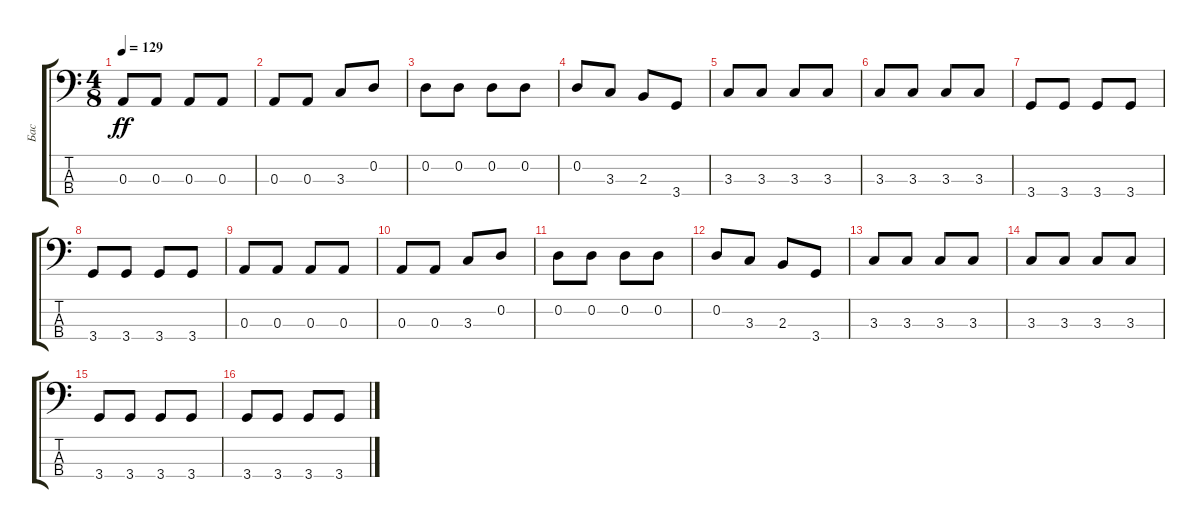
\track ("Бас" "Бас") {instrument electricbasspick}
\staff {score tabs}
\tuning (G2 D2 A1 E1) {hide}
\ts (4 8)
\tempo 129
\clef f4
\ks c
0.3.8{dy ff} 0.3.8 0.3.8 0.3.8 |
0.3.8 0.3.8 3.3.8 0.2.8 |
0.2.8 0.2.8 0.2.8 0.2.8 |
0.2.8 3.3.8 2.3.8 3.4.8 |
3.3.8 3.3.8 3.3.8 3.3.8 |
3.3.8 3.3.8 3.3.8 3.3.8 |
3.4.8 3.4.8 3.4.8 3.4.8 |
3.4.8 3.4.8 3.4.8 3.4.8 |
0.3.8 0.3.8 0.3.8 0.3.8 |
0.3.8 0.3.8 3.3.8 0.2.8 |
0.2.8 0.2.8 0.2.8 0.2.8 |
0.2.8 3.3.8 2.3.8 3.4.8 |
3.3.8 3.3.8 3.3.8 3.3.8 |
3.3.8 3.3.8 3.3.8 3.3.8 |
3.4.8 3.4.8 3.4.8 3.4.8 |
3.4.8 3.4.8 3.4.8 3.4.8
